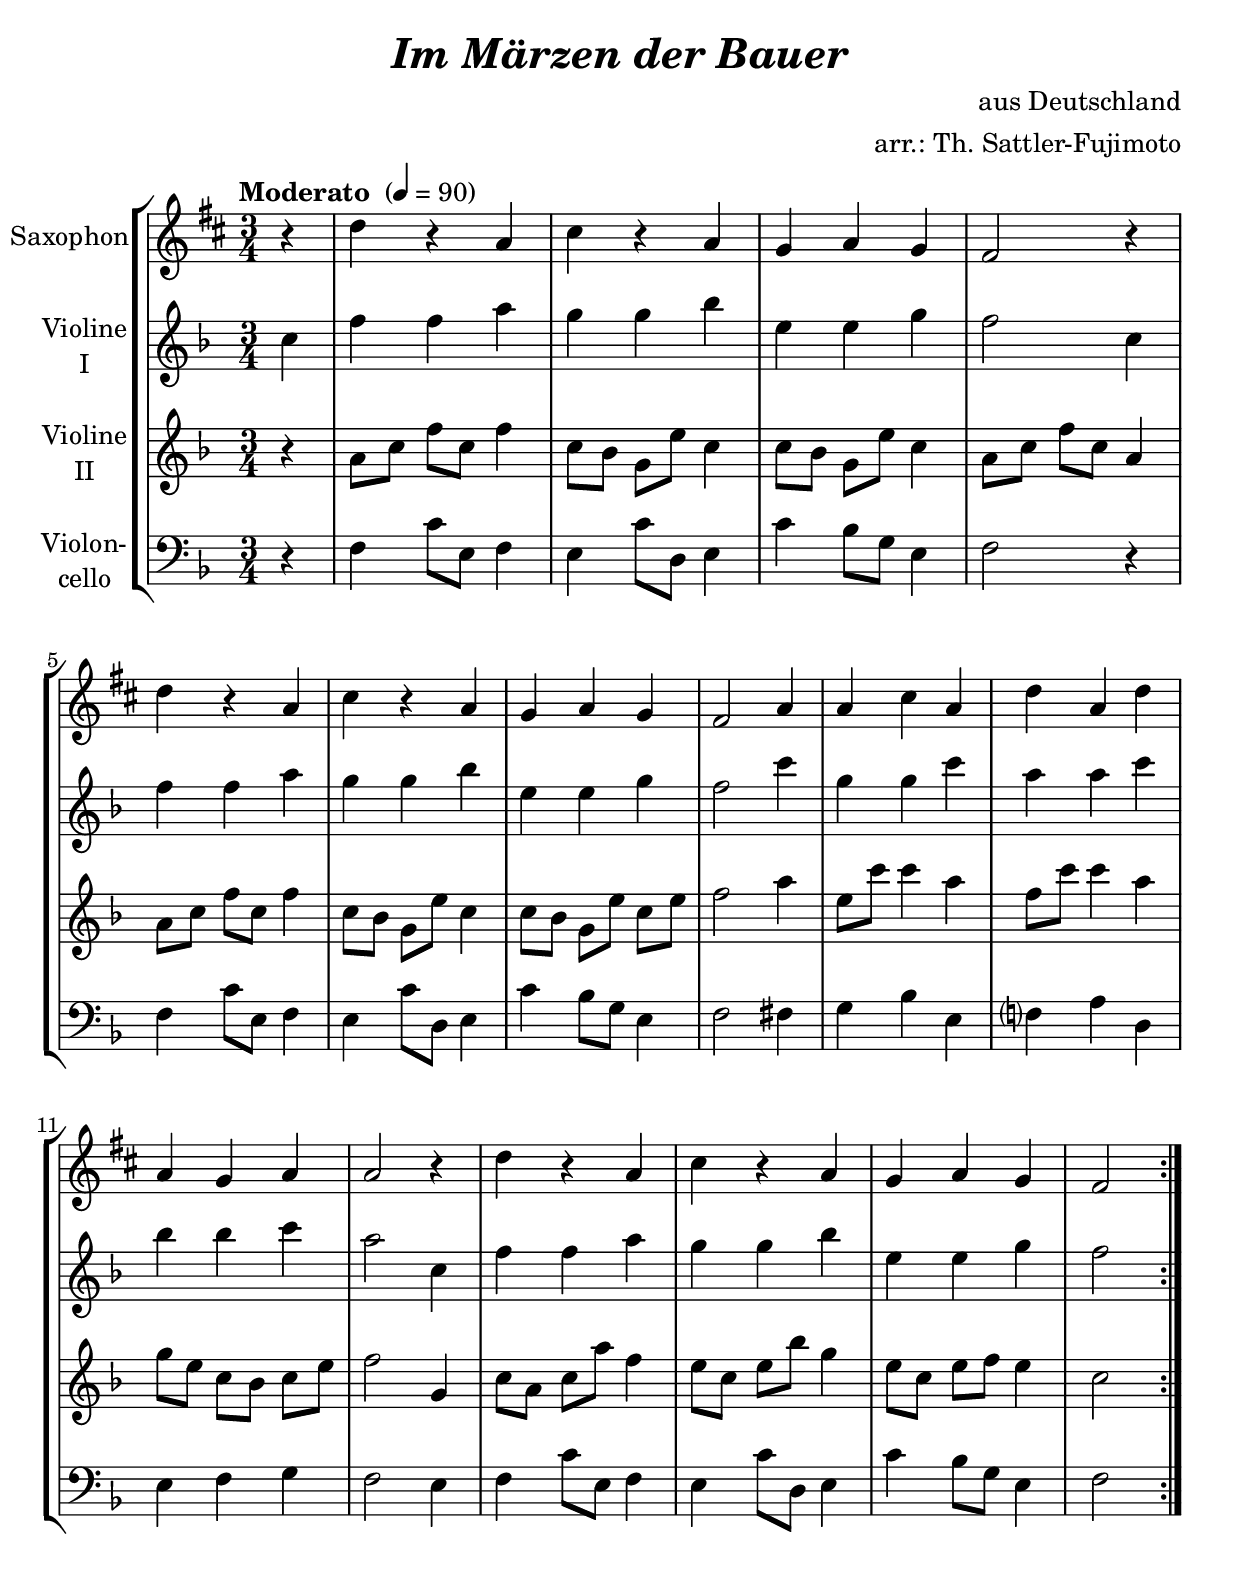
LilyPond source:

\version "2.18.2"
\include "deutsch.ly"
  
#(set-global-staff-size 23)

\header {
  title     = \markup \bold \italic "Im Märzen der Bauer"
  composer  = "aus Deutschland"
  arranger  = "arr.: Th. Sattler-Fujimoto"
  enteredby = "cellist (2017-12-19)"
%  piece     = ""
}

voiceconsts = {
  \key f \major
  \time 3/4
  \clef "treble"
  \numericTimeSignature
  \compressFullBarRests
  % Set default beaming for all staves
  \set Timing.beamExceptions = #'()
  \set Timing.baseMoment     = #(ly:make-moment 1 4)
  \set Timing.beatStructure  = #'(1 1 1)
  \tempo "Moderato " 4=90
}

mifl = "flute"
miob = "oboe"
mifh = "french horn"
misx = "tenor sax"
mikl = "clarinet"
mist = "string ensemble 1"
miba = "cello"

va = \relative c' {
  \voiceconsts

  \repeat volta 2 {
    \partial 4 r4
    f r c
    e r c
    b c b
    a2 r4
    f' r c
    e r c
    b c b

    a2 c4
    c e c
    f c f
    c b c
    c2 r4
    f r c
    e r c
    b c b
    a2
  }
}

vb = \relative c'' {
  \voiceconsts

  \repeat volta 2 {
    \partial 4 c4
    f f a
    g g b
    e, e g
    f2 c4
    f f a
    g g b
    e, e g

    f2 c'4
    g g c
    a a c
    b b c
    a2 c,4
    f f a
    g g b
    e, e g
    f2
  }
}

vc = \relative c'' {
  \voiceconsts

  \repeat volta 2 {
    \partial 4 r4
    a8 c f c f4
    c8 b g e' c4
    c8 b g e' c4
    a8 c f c a4
    a8 c f c f4
    c8 b g e' c4
    c8 b g e' c e

    f2 a4
    e8 c' c4 a
    f8 c' c4 a
    g8 e c b c e
    f2 g,4
    c8 a c a' f4
    e8 c e b' g4
    e8 c e f e4
    c2
  }
}

vd = \relative c {
  \voiceconsts
  \clef "bass"
  
  \repeat volta 2 {
    \partial 4 r4
    f c'8 e, f4
    e c'8 d, e4
    c' b8 g e4
    f2 r4
    f c'8 e, f4
    e c'8 d, e4
    c' b8 g e4

    f2 fis4
    g b e,
    f? a d,
    e f g
    f2 e4
    f c'8 e, f4
    e c'8 d, e4
    c' b8 g e4
    f2
  }
}


music = \new StaffGroup <<
      \new Staff {
	\set Staff.midiInstrument = \misx
	\set Staff.instrumentName = \markup \center-column { "Saxophon" }
	\transpose f d' { \va }
      }

      \new Staff {
	\set Staff.midiInstrument = \mist
	\set Staff.instrumentName = \markup \center-column { "Violine" "I" }
	\transpose f f { \vb }
      }

      \new Staff {
	\set Staff.midiInstrument = \mist
	\set Staff.instrumentName = \markup \center-column { "Violine" "II" }
	\transpose f f { \vc }
      }

      \new Staff {
	\set Staff.midiInstrument = \miba
	\set Staff.instrumentName = \markup \center-column { "Violon-" "cello" }
	\transpose f f { \vd }
      }
>>

\book {
  \score {
    \music
    \layout {}
  }

  \score {
    \unfoldRepeats \music

    \midi {
      \context {
        \Score
      }
    }
  }
}
